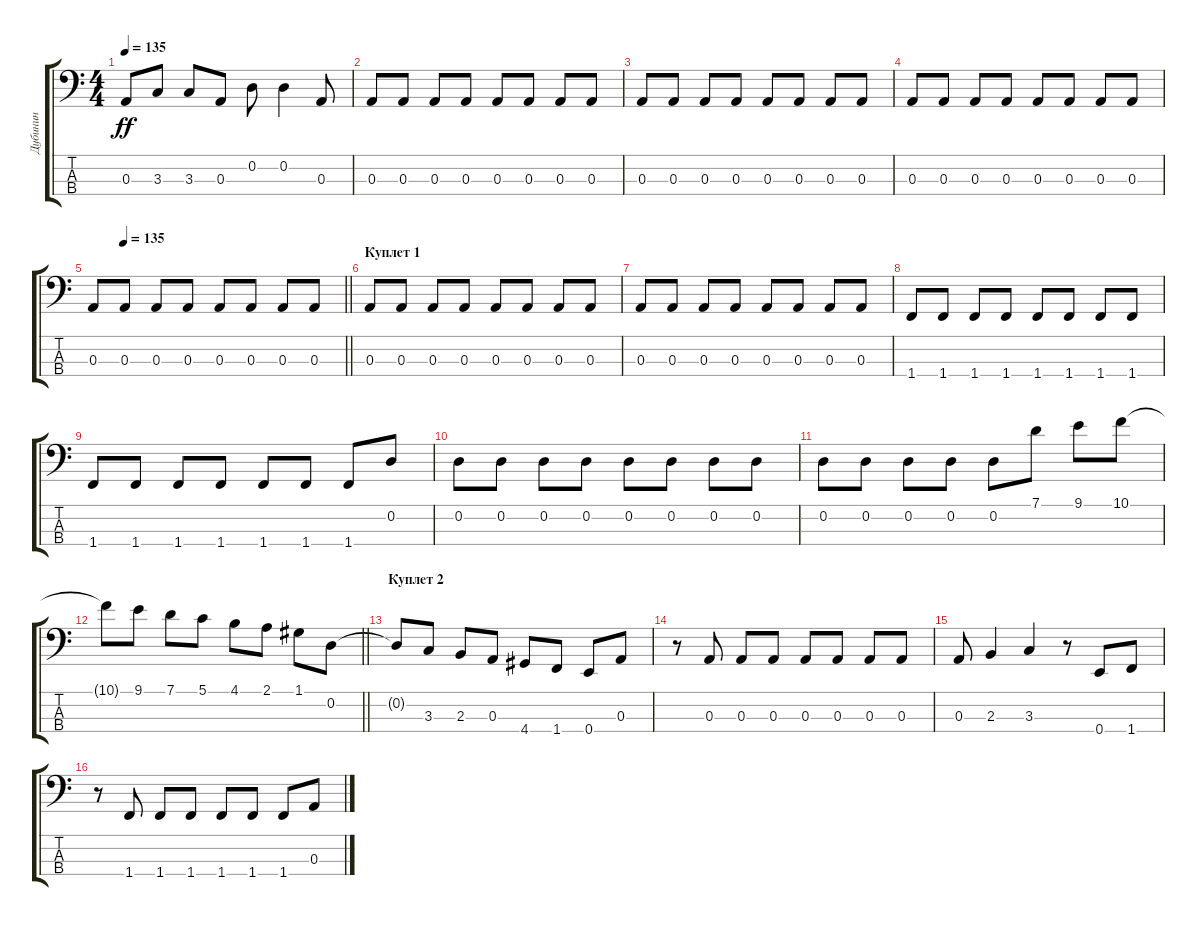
\track ("Дубинин" "Дубинин") {instrument electricbassfinger}
\staff {score tabs}
\tuning (G2 D2 A1 E1) {hide}
\ts (4 4)
\tempo 135
\clef f4
\ks c
0.3.8{dy ff} 3.3.8 3.3.8 0.3.8 0.2.8 0.2.4 0.3.8 |
0.3.8 0.3.8 0.3.8 0.3.8 0.3.8 0.3.8 0.3.8 0.3.8 |
0.3.8 0.3.8 0.3.8 0.3.8 0.3.8 0.3.8 0.3.8 0.3.8 |
0.3.8 0.3.8 0.3.8 0.3.8 0.3.8 0.3.8 0.3.8 0.3.8 |
\tempo (135 0.125)
\barLineRight lightlight
0.3.8 0.3.8 0.3.8 0.3.8 0.3.8 0.3.8 0.3.8 0.3.8 |
\section ("" "Куплет 1")
0.3.8 0.3.8 0.3.8 0.3.8 0.3.8 0.3.8 0.3.8 0.3.8 |
0.3.8 0.3.8 0.3.8 0.3.8 0.3.8 0.3.8 0.3.8 0.3.8 |
1.4.8 1.4.8 1.4.8 1.4.8 1.4.8 1.4.8 1.4.8 1.4.8 |
1.4.8 1.4.8 1.4.8 1.4.8 1.4.8 1.4.8 1.4.8 0.2.8 |
0.2.8 0.2.8 0.2.8 0.2.8 0.2.8 0.2.8 0.2.8 0.2.8 |
0.2.8 0.2.8 0.2.8 0.2.8 0.2.8 7.1.8 9.1.8 10.1.8 |
\barLineRight lightlight
10.1{t}.8 9.1.8 7.1.8 5.1.8 4.1.8 2.1.8 1.1.8 0.2.8 |
\section ("" "Куплет 2")
0.2{t}.8 3.3.8 2.3.8 0.3.8 4.4.8 1.4.8 0.4.8 0.3.8 |
r.8 0.3.8 0.3.8 0.3.8 0.3.8 0.3.8 0.3.8 0.3.8 |
0.3.8 2.3.4 3.3.4 r.8 0.4.8 1.4.8 |
r.8 1.4.8 1.4.8 1.4.8 1.4.8 1.4.8 1.4.8 0.3.8
